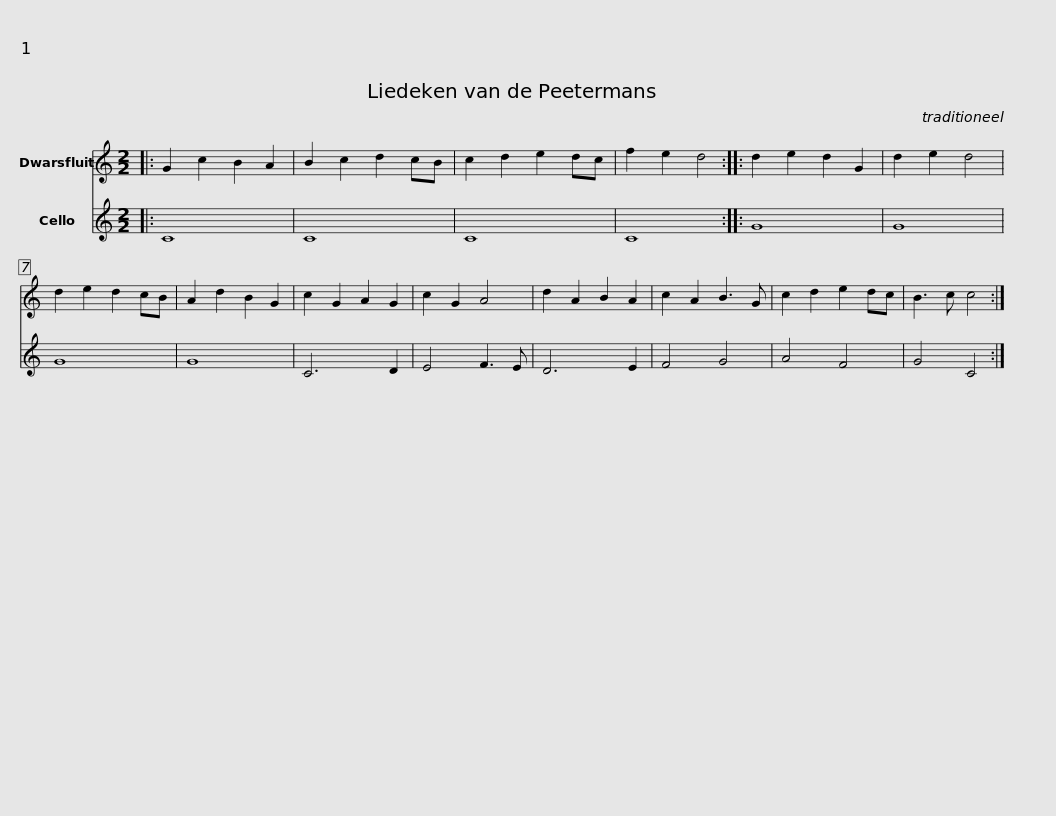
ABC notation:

X:1
%%score 1 2
L:1/8
M:2/2
I:linebreak $
K:C
V:1 treble
V:2 treble
V:1
|: G2 c2 B2 A2 | B2 c2 d2 cB | c2 d2 e2 dc | f2 e2 d4 :: d2 e2 d2 G2 | %5
 d2 e2 d4 |$ d2 e2 d2 cB | A2 d2 B2 G2 | c2 G2 A2 G2 | c2 G2 A4 | %10
 d2 A2 B2 A2 | c2 A2 B3 G | c2 d2 e2 dc |$ B3 c c4 :| %14
V:2
|: C8 | C8 | C8 | C8 :: G8 | %5
 G8 |$ G8 | G8 | C6 D2 | E4 F3 E | %10
 D6 E2 | F4 G4 | A4 F4 |$ G4 C4 :| %14
